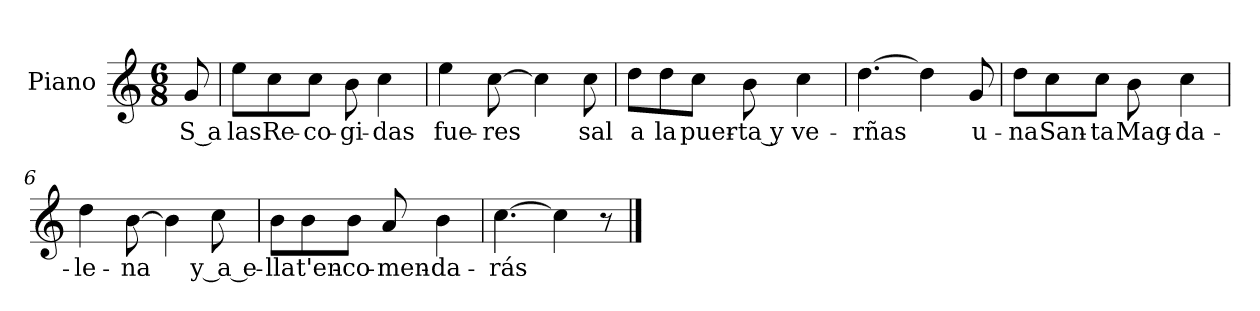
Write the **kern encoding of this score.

**kern	**text
*part1	*part1
*staff1	*staff1
*I"Piano	*
*I'Pno.	*
*clefG2	*
*k[]	*
*M6/8	*
=	=
8g/	S a
=1	=1
8ee\L	las
8cc\	Re-
8cc\J	-co-
8b\	-gi-
4cc\	-das
=2	=2
4ee\	fue-
[8cc\	-res
4cc\]	.
8cc\	sal
=3	=3
8dd\L	a
8dd\	la
8cc\J	puer-
8b\	-ta y
4cc\	ve-
=4	=4
[4.dd\	-rñas
4dd\]	.
8g/	u-
=5	=5
8dd\L	-na
8cc\	San-
8cc\J	-ta
8b\	Mag-
4cc\	-da-
=6	=6
4dd\	-le-
[8b\	-na
4b\]	.
8cc\	y a e-
=7	=7
8b\L	-lla
8b\	t'en-
8b\J	-co-
8a/	-men-
4b\	-da-
=8	=8
[4.cc\	-rás
4cc\]	.
8r	.
==	==
*-	*-
